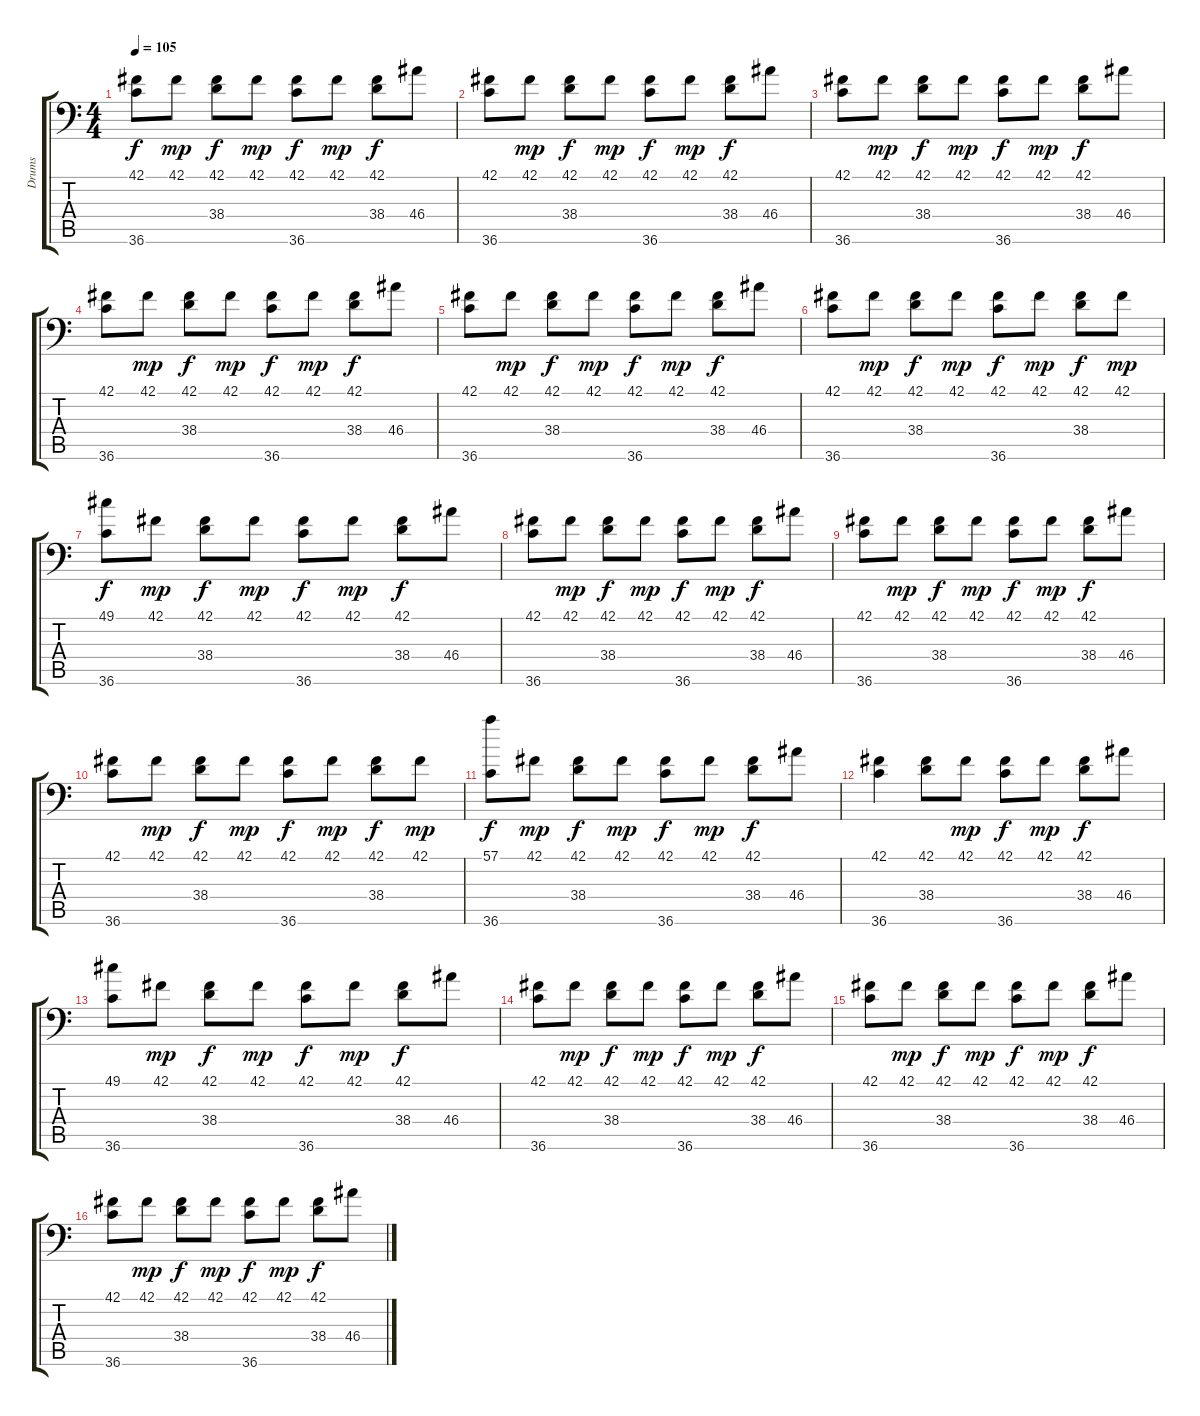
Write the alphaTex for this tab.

\track ("Drums" "Drums") {instrument acousticgrandpiano}
\staff {score tabs}
\tuning (C-1 C-1 C-1 C-1 C-1 C-1) {hide}
\ts (4 4)
\tempo 105
\clef f4
\ks c
(42.1 36.6).8{dy f} 42.1.8{dy mp} (42.1 38.4).8{dy f} 42.1.8{dy mp} (42.1 36.6).8{dy f} 42.1.8{dy mp} (42.1 38.4).8{dy f} 46.4.8 |
(42.1 36.6).8 42.1.8{dy mp} (42.1 38.4).8{dy f} 42.1.8{dy mp} (42.1 36.6).8{dy f} 42.1.8{dy mp} (42.1 38.4).8{dy f} 46.4.8 |
(42.1 36.6).8 42.1.8{dy mp} (42.1 38.4).8{dy f} 42.1.8{dy mp} (42.1 36.6).8{dy f} 42.1.8{dy mp} (42.1 38.4).8{dy f} 46.4.8 |
(42.1 36.6).8 42.1.8{dy mp} (42.1 38.4).8{dy f} 42.1.8{dy mp} (42.1 36.6).8{dy f} 42.1.8{dy mp} (42.1 38.4).8{dy f} 46.4.8 |
(42.1 36.6).8 42.1.8{dy mp} (42.1 38.4).8{dy f} 42.1.8{dy mp} (42.1 36.6).8{dy f} 42.1.8{dy mp} (42.1 38.4).8{dy f} 46.4.8 |
(42.1 36.6).8 42.1.8{dy mp} (42.1 38.4).8{dy f} 42.1.8{dy mp} (42.1 36.6).8{dy f} 42.1.8{dy mp} (42.1 38.4).8{dy f} 42.1.8{dy mp} |
(49.1 36.6).8{dy f} 42.1.8{dy mp} (42.1 38.4).8{dy f} 42.1.8{dy mp} (42.1 36.6).8{dy f} 42.1.8{dy mp} (42.1 38.4).8{dy f} 46.4.8 |
(42.1 36.6).8 42.1.8{dy mp} (42.1 38.4).8{dy f} 42.1.8{dy mp} (42.1 36.6).8{dy f} 42.1.8{dy mp} (42.1 38.4).8{dy f} 46.4.8 |
(42.1 36.6).8 42.1.8{dy mp} (42.1 38.4).8{dy f} 42.1.8{dy mp} (42.1 36.6).8{dy f} 42.1.8{dy mp} (42.1 38.4).8{dy f} 46.4.8 |
(42.1 36.6).8 42.1.8{dy mp} (42.1 38.4).8{dy f} 42.1.8{dy mp} (42.1 36.6).8{dy f} 42.1.8{dy mp} (42.1 38.4).8{dy f} 42.1.8{dy mp} |
(57.1 36.6).8{dy f} 42.1.8{dy mp} (42.1 38.4).8{dy f} 42.1.8{dy mp} (42.1 36.6).8{dy f} 42.1.8{dy mp} (42.1 38.4).8{dy f} 46.4.8 |
(42.1 36.6).4 (42.1 38.4).8 42.1.8{dy mp} (42.1 36.6).8{dy f} 42.1.8{dy mp} (42.1 38.4).8{dy f} 46.4.8 |
(49.1 36.6).8 42.1.8{dy mp} (42.1 38.4).8{dy f} 42.1.8{dy mp} (42.1 36.6).8{dy f} 42.1.8{dy mp} (42.1 38.4).8{dy f} 46.4.8 |
(42.1 36.6).8 42.1.8{dy mp} (42.1 38.4).8{dy f} 42.1.8{dy mp} (42.1 36.6).8{dy f} 42.1.8{dy mp} (42.1 38.4).8{dy f} 46.4.8 |
(42.1 36.6).8 42.1.8{dy mp} (42.1 38.4).8{dy f} 42.1.8{dy mp} (42.1 36.6).8{dy f} 42.1.8{dy mp} (42.1 38.4).8{dy f} 46.4.8 |
(42.1 36.6).8 42.1.8{dy mp} (42.1 38.4).8{dy f} 42.1.8{dy mp} (42.1 36.6).8{dy f} 42.1.8{dy mp} (42.1 38.4).8{dy f} 46.4.8
